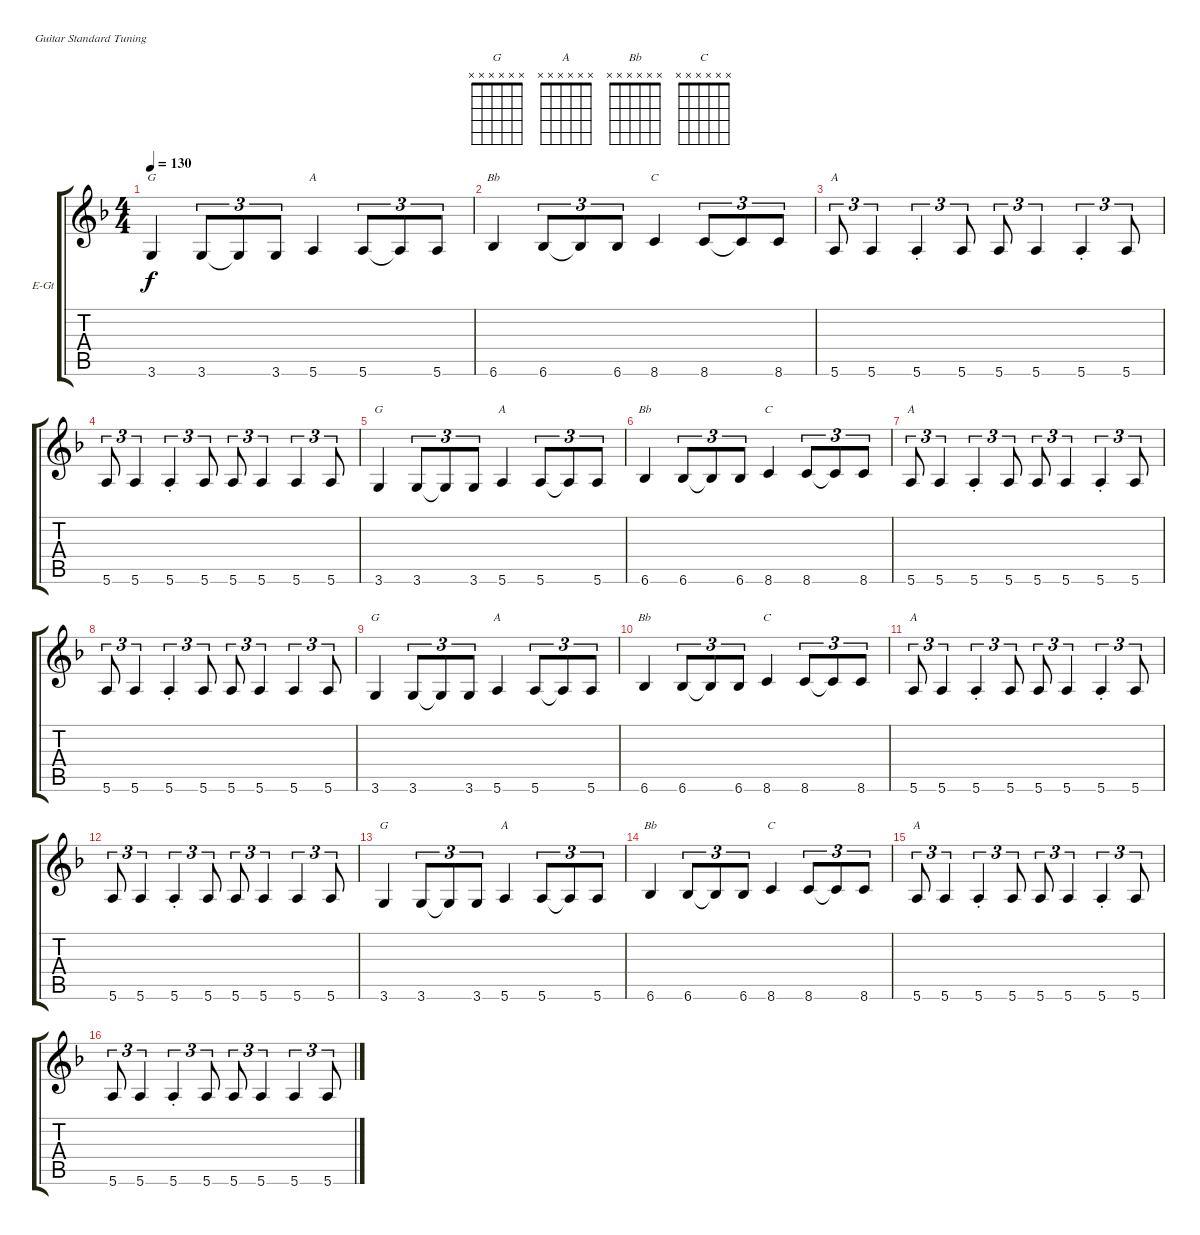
\defaultSystemsLayout 4
\bracketExtendMode groupsimilarinstruments
\firstSystemTrackNameOrientation horizontal
\otherSystemsTrackNameOrientation horizontal
\track ("Jamie Cook" "E-Gt") {instrument overdrivenguitar}
\staff {score tabs}
\tuning (E4 B3 G3 D3 A2 E2)
\chord ("G" x x x x x x)
\chord ("A" x x x x x x)
\chord ("Bb" x x x x x x)
\chord ("C" x x x x x x)
\ts (4 4)
\tempo 130
\clef g2
\ks f
3.6.4{ch "G" dy f} 3.6.8{tu (3 2)} 3.6{t}.8{tu (3 2)} 3.6.8{tu (3 2)} 5.6.4{ch "A"} 5.6.8{tu (3 2)} 5.6{t}.8{tu (3 2)} 5.6.8{tu (3 2)} |
6.6.4{ch "Bb"} 6.6.8{tu (3 2)} 6.6{t}.8{tu (3 2)} 6.6.8{tu (3 2)} 8.6.4{ch "C"} 8.6.8{tu (3 2)} 8.6{t}.8{tu (3 2)} 8.6.8{tu (3 2)} |
5.6.8{tu (3 2) ch "A"} 5.6.4{tu (3 2)} 5.6{st}.4{tu (3 2)} 5.6.8{tu (3 2)} 5.6.8{tu (3 2)} 5.6.4{tu (3 2)} 5.6{st}.4{tu (3 2)} 5.6.8{tu (3 2)} |
5.6.8{tu (3 2)} 5.6.4{tu (3 2)} 5.6{st}.4{tu (3 2)} 5.6.8{tu (3 2)} 5.6.8{tu (3 2)} 5.6.4{tu (3 2)} 5.6.4{tu (3 2)} 5.6.8{tu (3 2)} |
3.6.4{ch "G"} 3.6.8{tu (3 2)} 3.6{t}.8{tu (3 2)} 3.6.8{tu (3 2)} 5.6.4{ch "A"} 5.6.8{tu (3 2)} 5.6{t}.8{tu (3 2)} 5.6.8{tu (3 2)} |
6.6.4{ch "Bb"} 6.6.8{tu (3 2)} 6.6{t}.8{tu (3 2)} 6.6.8{tu (3 2)} 8.6.4{ch "C"} 8.6.8{tu (3 2)} 8.6{t}.8{tu (3 2)} 8.6.8{tu (3 2)} |
5.6.8{tu (3 2) ch "A"} 5.6.4{tu (3 2)} 5.6{st}.4{tu (3 2)} 5.6.8{tu (3 2)} 5.6.8{tu (3 2)} 5.6.4{tu (3 2)} 5.6{st}.4{tu (3 2)} 5.6.8{tu (3 2)} |
5.6.8{tu (3 2)} 5.6.4{tu (3 2)} 5.6{st}.4{tu (3 2)} 5.6.8{tu (3 2)} 5.6.8{tu (3 2)} 5.6.4{tu (3 2)} 5.6.4{tu (3 2)} 5.6.8{tu (3 2)} |
3.6.4{ch "G"} 3.6.8{tu (3 2)} 3.6{t}.8{tu (3 2)} 3.6.8{tu (3 2)} 5.6.4{ch "A"} 5.6.8{tu (3 2)} 5.6{t}.8{tu (3 2)} 5.6.8{tu (3 2)} |
6.6.4{ch "Bb"} 6.6.8{tu (3 2)} 6.6{t}.8{tu (3 2)} 6.6.8{tu (3 2)} 8.6.4{ch "C"} 8.6.8{tu (3 2)} 8.6{t}.8{tu (3 2)} 8.6.8{tu (3 2)} |
5.6.8{tu (3 2) ch "A"} 5.6.4{tu (3 2)} 5.6{st}.4{tu (3 2)} 5.6.8{tu (3 2)} 5.6.8{tu (3 2)} 5.6.4{tu (3 2)} 5.6{st}.4{tu (3 2)} 5.6.8{tu (3 2)} |
5.6.8{tu (3 2)} 5.6.4{tu (3 2)} 5.6{st}.4{tu (3 2)} 5.6.8{tu (3 2)} 5.6.8{tu (3 2)} 5.6.4{tu (3 2)} 5.6.4{tu (3 2)} 5.6.8{tu (3 2)} |
3.6.4{ch "G"} 3.6.8{tu (3 2)} 3.6{t}.8{tu (3 2)} 3.6.8{tu (3 2)} 5.6.4{ch "A"} 5.6.8{tu (3 2)} 5.6{t}.8{tu (3 2)} 5.6.8{tu (3 2)} |
6.6.4{ch "Bb"} 6.6.8{tu (3 2)} 6.6{t}.8{tu (3 2)} 6.6.8{tu (3 2)} 8.6.4{ch "C"} 8.6.8{tu (3 2)} 8.6{t}.8{tu (3 2)} 8.6.8{tu (3 2)} |
5.6.8{tu (3 2) ch "A"} 5.6.4{tu (3 2)} 5.6{st}.4{tu (3 2)} 5.6.8{tu (3 2)} 5.6.8{tu (3 2)} 5.6.4{tu (3 2)} 5.6{st}.4{tu (3 2)} 5.6.8{tu (3 2)} |
5.6.8{tu (3 2)} 5.6.4{tu (3 2)} 5.6{st}.4{tu (3 2)} 5.6.8{tu (3 2)} 5.6.8{tu (3 2)} 5.6.4{tu (3 2)} 5.6.4{tu (3 2)} 5.6.8{tu (3 2)}
